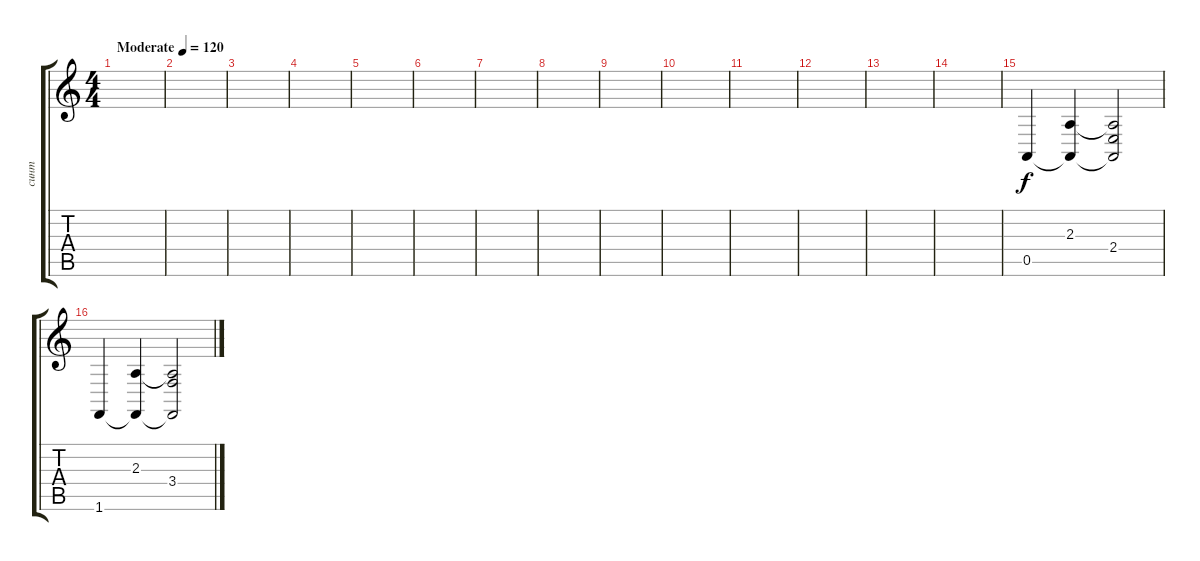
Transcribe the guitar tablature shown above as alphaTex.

\track ("синт" "синт") {instrument lead2sawtooth}
\staff {score tabs}
\tuning (E4 B3 G3 D3 A2 E2) {hide}
\ts (4 4)
\tempo (120 "Moderate")
\clef g2
\ks c
|
|
|
|
|
|
|
|
|
|
|
|
|
|
0.5.4 (2.3 0.5{t}).4 (2.3{t} 2.4 0.5{t}).2 |
1.6.4 (2.3 1.6{t}).4 (2.3{t} 3.4 1.6{t}).2
